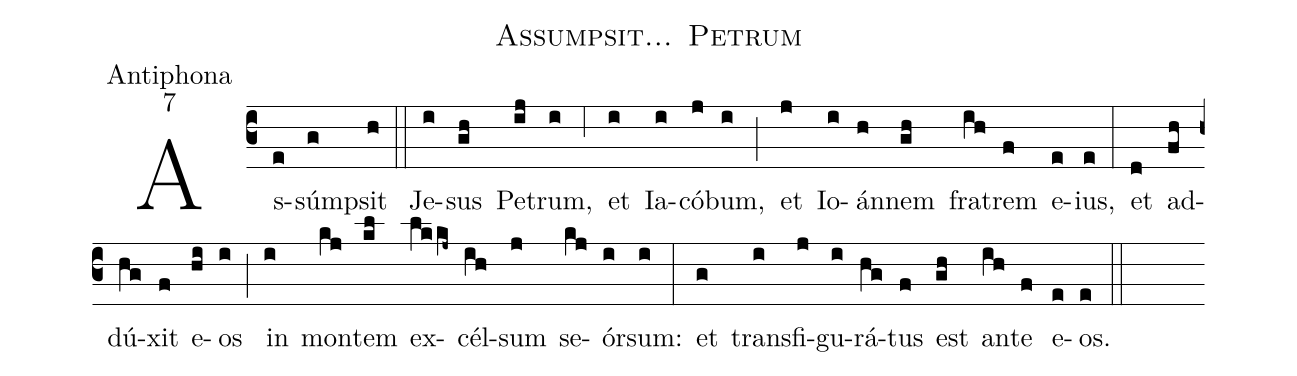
name:Assumpsit... Petrum;
office-part:Antiphona;
mode:7;
%%
(c3) As(e)súm(g)psit(h) (::)
Je(i)sus(gh) Pe(ij)trum,(i) (,6) et(i) Ia(i)có(j)bum,(i) (;) et(j) Io(i)án(h)nem(gh) fra(ih)trem(f) e(e)ius,(e) (:)
et(d) ad(fh)dú(hg)xit(f) e(hi)os(i) (;) in(i) mon(kj)tem(kl) ex(lkkj~)cél(ih)sum(j) se(kj)ór(i)sum:(i) (:)
et(g) trans(i)fi(j)gu(i)rá(hg)tus(f) est(gh) an(ih)te(f) e(e)os.(e) (::)
